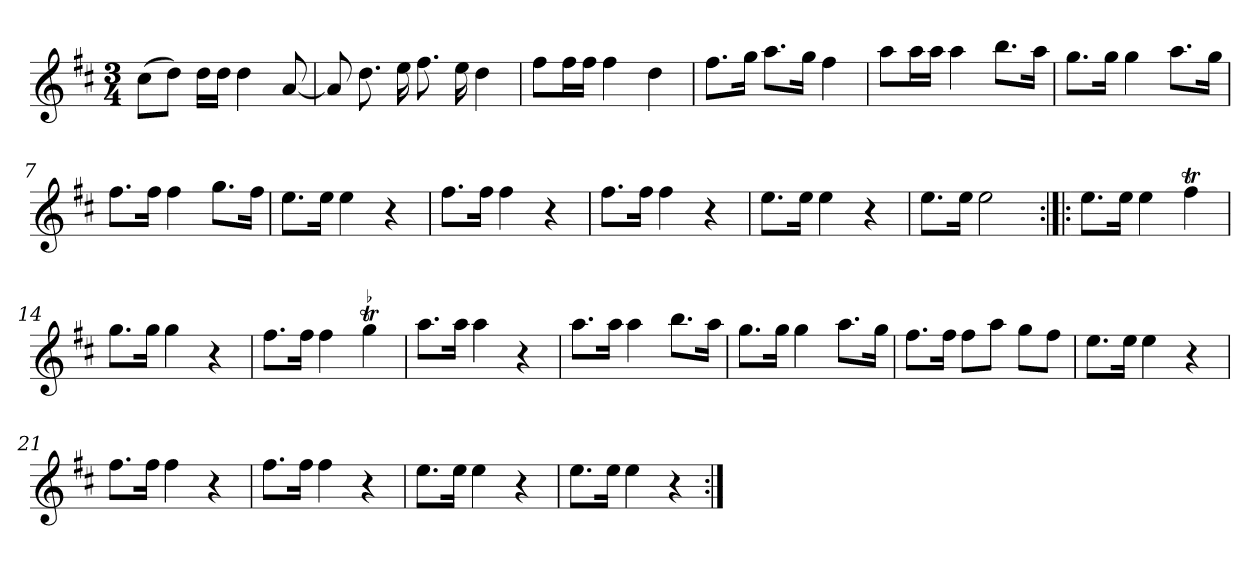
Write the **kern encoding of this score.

**kern
*part1
*staff1
*clefG2
*k[f#c#]
*D:
*M3/4
*MM120
=1
(8cc#\L
8dd\J)
16dd\LL
16dd\JJ
4dd
[8a
=2
8a]
8.dd
16ee
8.ff#
16ee
4dd
=3
8ff#\L
16ff#\L
16ff#\JJ
4ff#
4dd
=4
8.ff#\L
16gg\Jk
8.aa\L
16gg\Jk
4ff#
=5
8aa\L
16aa\L
16aa\JJ
4aa
8.bb\L
16aa\Jk
=6
8.gg\L
16gg\Jk
4gg
8.aa\L
16gg\Jk
=7
8.ff#\L
16ff#\Jk
4ff#
8.gg\L
16ff#\Jk
=8
8.ee\L
16ee\Jk
4ee
4r
=9
8.ff#\L
16ff#\Jk
4ff#
4r
=10
8.ff#\L
16ff#\Jk
4ff#
4r
=11
8.ee\L
16ee\Jk
4ee
4r
=12
8.ee\L
16ee\Jk
2ee
=13:|!|:
8.ee\L
16ee\Jk
4ee
4ff#t
=14
8.gg\L
16gg\Jk
4gg
4r
=15
8.ff#\L
16ff#\Jk
4ff#
!LO:TR:acc=-
4ggt
=16
8.aa\L
16aa\Jk
4aa
4r
=17
8.aa\L
16aa\Jk
4aa
8.bb\L
16aa\Jk
=18
8.gg\L
16gg\Jk
4gg
8.aa\L
16gg\Jk
=19
8.ff#\L
16ff#\Jk
8ff#\L
8aa\J
8gg\L
8ff#\J
=20
8.ee\L
16ee\Jk
4ee
4r
=21
8.ff#\L
16ff#\Jk
4ff#
4r
=22
8.ff#\L
16ff#\Jk
4ff#
4r
=23
8.ee\L
16ee\Jk
4ee
4r
=24
8.ee\L
16ee\Jk
4ee
4r
=:|!
*-
